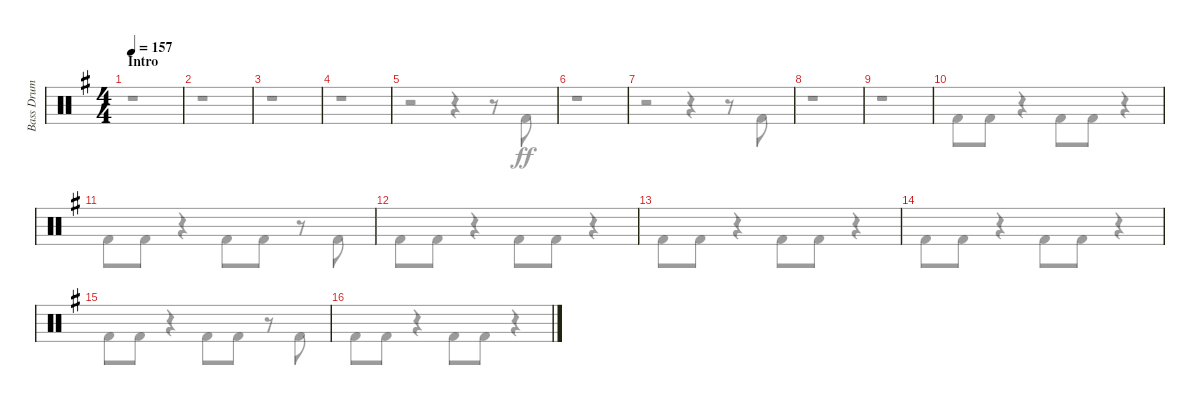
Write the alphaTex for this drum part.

\track ("Bass Drum" "Bass Drum") {instrument percussion}
\staff {score}
\articulation defaults
\voice
\ts (4 4)
\section ("" "Intro")
\tempo 157
\clef neutral
\ks g
|
|
|
|
|
|
|
|
|
|
|
|
|
|
|
\voice
\clef neutral
\ks g
r.1{dy ff} |
r.1 |
r.1 |
r.1 |
r.2 r.4 r.8 "Kick (hit) 2".8 |
r.1 |
r.2 r.4 r.8 "Kick (hit) 2".8 |
r.1 |
r.1 |
"Kick (hit) 2".8 "Kick (hit) 2".8 r.4 "Kick (hit) 2".8 "Kick (hit) 2".8 r.4 |
"Kick (hit) 2".8 "Kick (hit) 2".8 r.4 "Kick (hit) 2".8 "Kick (hit) 2".8 r.8 "Kick (hit) 2".8 |
"Kick (hit) 2".8 "Kick (hit) 2".8 r.4 "Kick (hit) 2".8 "Kick (hit) 2".8 r.4 |
"Kick (hit) 2".8 "Kick (hit) 2".8 r.4 "Kick (hit) 2".8 "Kick (hit) 2".8 r.4 |
"Kick (hit) 2".8 "Kick (hit) 2".8 r.4 "Kick (hit) 2".8 "Kick (hit) 2".8 r.4 |
"Kick (hit) 2".8 "Kick (hit) 2".8 r.4 "Kick (hit) 2".8 "Kick (hit) 2".8 r.8 "Kick (hit) 2".8 |
"Kick (hit) 2".8 "Kick (hit) 2".8 r.4 "Kick (hit) 2".8 "Kick (hit) 2".8 r.4
